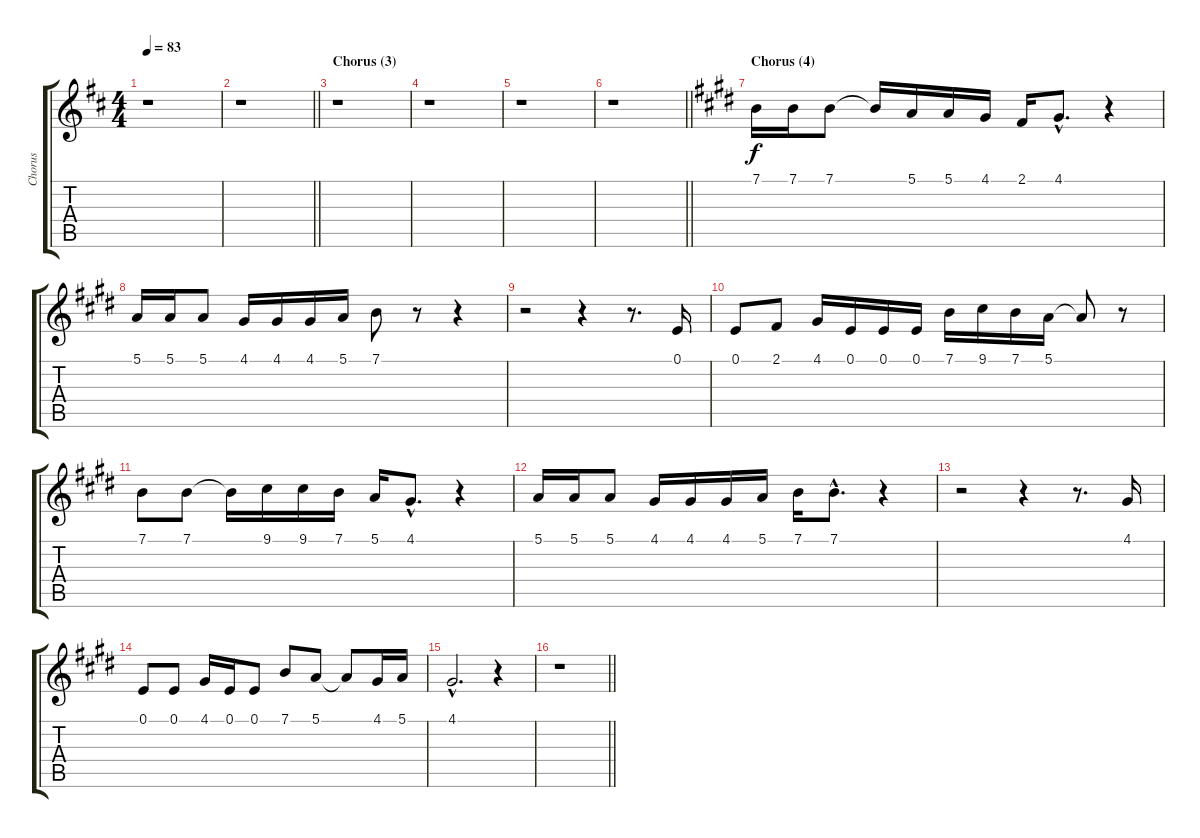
\track ("Chorus" "Chorus") {instrument sopranosax}
\staff {score tabs}
\tuning (E4 B3 G3 D3 A2 E2) {hide}
\ts (4 4)
\tempo 83
\clef g2
\ks d
r.1{dy f} |
\barLineRight lightlight
r.1 |
\section ("" "Chorus (3)")
r.1 |
r.1 |
r.1 |
\barLineRight lightlight
r.1 |
\section ("" "Chorus (4)")
\ks e
7.1.16 7.1.16 7.1.8 7.1{t}.16 5.1.16 5.1.16 4.1.16 2.1.16 4.1{hac}.8{d} r.4 |
5.1.16 5.1.16 5.1.8 4.1.16 4.1.16 4.1.16 5.1.16 7.1.8 r.8 r.4 |
r.2 r.4 r.8{d} 0.1.16 |
0.1.8 2.1.8 4.1.16 0.1.16 0.1.16 0.1.16 7.1.16 9.1.16 7.1.16 5.1.16 5.1{t}.8 r.8 |
7.1.8 7.1.8 7.1{t}.16 9.1.16 9.1.16 7.1.16 5.1.16 4.1{hac}.8{d} r.4 |
5.1.16 5.1.16 5.1.8 4.1.16 4.1.16 4.1.16 5.1.16 7.1.16 7.1{hac}.8{d} r.4 |
r.2 r.4 r.8{d} 4.1.16 |
0.1.8 0.1.8 4.1.16 0.1.16 0.1.8 7.1.8 5.1.8 5.1{t}.8 4.1.16 5.1.16 |
4.1{hac}.2{d} r.4 |
\barLineRight lightlight
r.1
